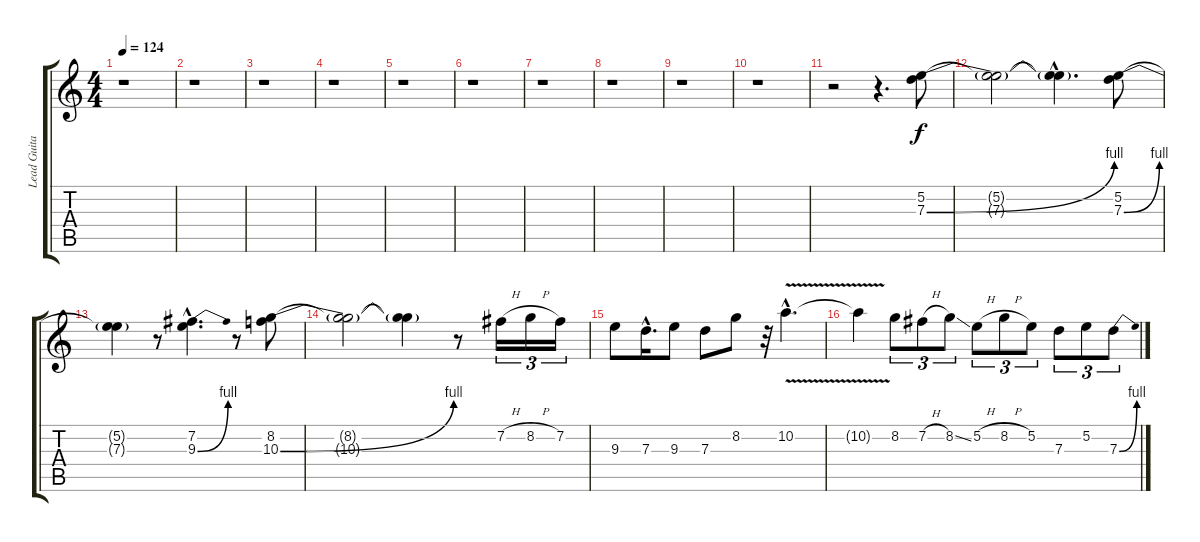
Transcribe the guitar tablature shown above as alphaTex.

\track ("Lead Guitar" "Lead Guita") {instrument overdrivenguitar}
\staff {score tabs}
\tuning (E4 B3 G3 D3 A2 E2) {hide}
\ts (4 4)
\tempo 124
\clef g2
\ks c
r.1{dy f} |
r.1 |
r.1 |
r.1 |
r.1 |
r.1 |
r.1 |
r.1 |
r.1 |
r.1 |
r.2{volume 16} r.4{d} (5.2 7.3{be (bend 0 0 60 4)}).8 |
(5.2{t} 7.3{t}).2 (5.2{hac t} 7.3{hac t}).4{d} (5.2 7.3{be (bend 0 0 60 4)}).8 |
(5.2{t} 7.3{t}).4 r.8 (7.2{hac} 9.3{be (bend 0 0 60 4) hac}).4{d} r.8 (8.2 10.3{be (bend 0 0 60 4)}).8 |
(8.2{t} 10.3{t}).2 (8.2{t} 10.3{t}).4 r.8 7.2{h}.16{tu (3 2)} 8.2{h}.16{tu (3 2)} 7.2.16{tu (3 2)} |
9.3.8 7.3{hac}.16{d} 9.3.8 7.3.8 8.2.8 r.32 10.2{v hac}.4{d} |
10.2{t}.4 8.2.8{tu (3 2)} 7.2{h}.8{tu (3 2)} 8.2{ss}.8{tu (3 2)} 5.2{h}.8{tu (3 2)} 8.2{h}.8{tu (3 2)} 5.2.8{tu (3 2)} 7.3.8{tu (3 2)} 5.2.8{tu (3 2)} 7.3{be (bend 0 0 60 4)}.8{tu (3 2)}
